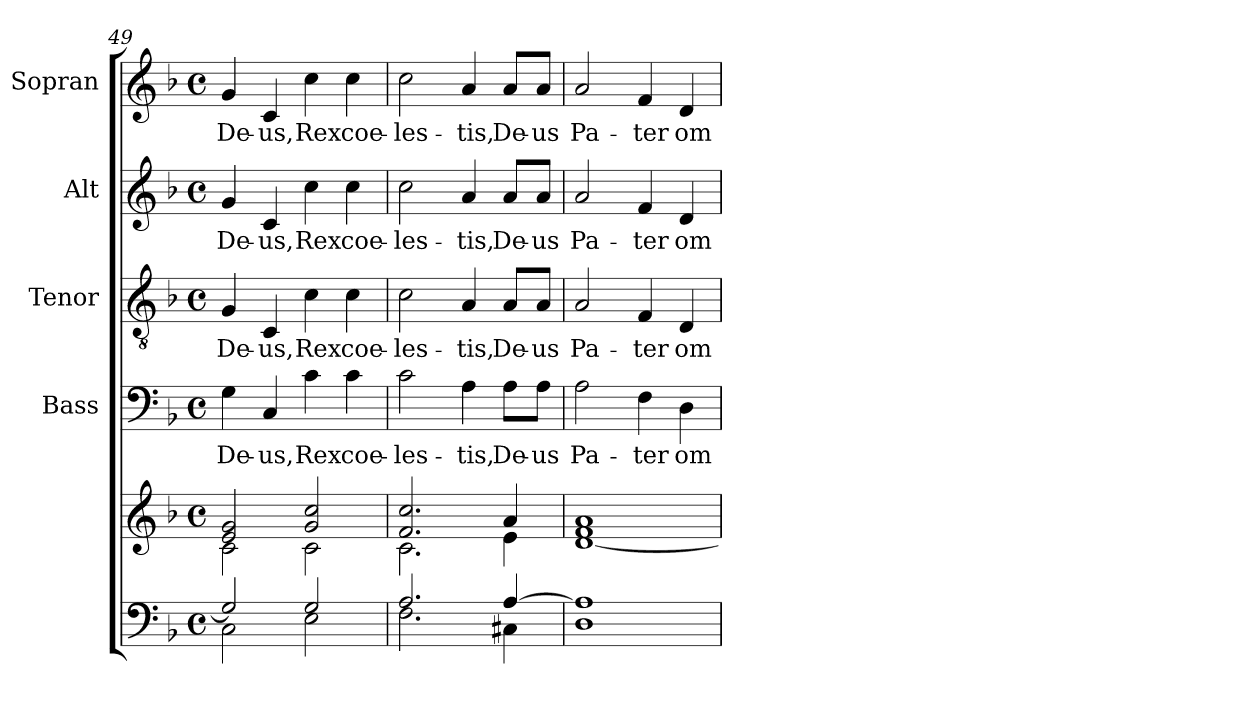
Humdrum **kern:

**kern	**kern	**kern	**text	**kern	**text	**kern	**text	**kern	**text
*part5	*part5	*part4	*part4	*part3	*part3	*part2	*part2	*part1	*part1
*staff6	*staff5	*staff4	*staff4	*staff3	*staff3	*staff2	*staff2	*staff1	*staff1
*	*	*I"Bass	*	*I"Tenor	*	*I"Alt	*	*I"Sopran	*
*	*	*I'B.	*	*I'T.	*	*I'A.	*	*I'S.	*
*clefF4	*clefG2	*clefF4	*	*clefGv2	*	*clefG2	*	*clefG2	*
*k[b-]	*k[b-]	*k[b-]	*	*k[b-]	*	*k[b-]	*	*k[b-]	*
*F:	*F:	*F:	*	*F:	*	*F:	*	*F:	*
*M4/4	*M4/4	*M4/4	*	*M4/4	*	*M4/4	*	*M4/4	*
*met(c)	*met(c)	*met(c)	*	*met(c)	*	*met(c)	*	*met(c)	*
=49	=49	=49	=49	=49	=49	=49	=49	=49	=49
*^	*^	*	*	*	*	*	*	*	*
!	!	!	!	!	!LO:LY:b	!	!LO:LY:b	!	!LO:LY:b	!	!LO:LY:b
2G/]	2C\	2e/ 2g/	2c\	4G\	De-	4G/	De-	4g/	De-	4g/	De-
!	!	!	!	!	!LO:LY:b	!	!LO:LY:b	!	!LO:LY:b	!	!LO:LY:b
.	.	.	.	4C/	-us,	4C/	-us,	4c/	-us,	4c/	-us,
!	!	!	!	!	!LO:LY:b	!	!LO:LY:b	!	!LO:LY:b	!	!LO:LY:b
2G/	2E\	2g/ 2cc/	2c\	4c\	Rex	4c\	Rex	4cc\	Rex	4cc\	Rex
!	!	!	!	!	!LO:LY:b	!	!LO:LY:b	!	!LO:LY:b	!	!LO:LY:b
.	.	.	.	4c\	coe-	4c\	coe-	4cc\	coe-	4cc\	coe-
=50	=50	=50	=50	=50	=50	=50	=50	=50	=50	=50	=50
!	!	!	!	!	!LO:LY:b	!	!LO:LY:b	!	!LO:LY:b	!	!LO:LY:b
2.A/	2.F\	2.f/ 2.cc/	2.c\	2c\	-les-	2c\	-les-	2cc\	-les-	2cc\	-les-
!	!	!	!	!	!LO:LY:b	!	!LO:LY:b	!	!LO:LY:b	!	!LO:LY:b
.	.	.	.	4A\	-tis,	4A/	-tis,	4a/	-tis,	4a/	-tis,
!	!	!	!	!	!LO:LY:b	!	!LO:LY:b	!	!LO:LY:b	!	!LO:LY:b
[>4A/	4C#X\	4a/	4e\	8A\L	De-	8A/L	De-	8a/L	De-	8a/L	De-
!	!	!	!	!	!LO:LY:b	!	!LO:LY:b	!	!LO:LY:b	!	!LO:LY:b
.	.	.	.	8A\J	-us	8A/J	-us	8a/J	-us	8a/J	-us
!!LO:PB:g=z
=51	=51	=51	=51	=51	=51	=51	=51	=51	=51	=51	=51
!	!	!	!	!	!LO:LY:b	!	!LO:LY:b	!	!LO:LY:b	!	!LO:LY:b
1A]	1D	1f 1a	[<1d	2A\	Pa-	2A/	Pa-	2a/	Pa-	2a/	Pa-
!	!	!	!	!	!LO:LY:b	!	!LO:LY:b	!	!LO:LY:b	!	!LO:LY:b
.	.	.	.	4F\	-ter	4F/	-ter	4f/	-ter	4f/	-ter
!	!	!	!	!	!LO:LY:b	!	!LO:LY:b	!	!LO:LY:b	!	!LO:LY:b
.	.	.	.	4D\	om-	4D/	om-	4d/	om-	4d/	om-
*v	*v	*	*	*	*	*	*	*	*	*	*
*	*v	*v	*	*	*	*	*	*	*	*
=	=	=	=	=	=	=	=	=	=
*-	*-	*-	*-	*-	*-	*-	*-	*-	*-
